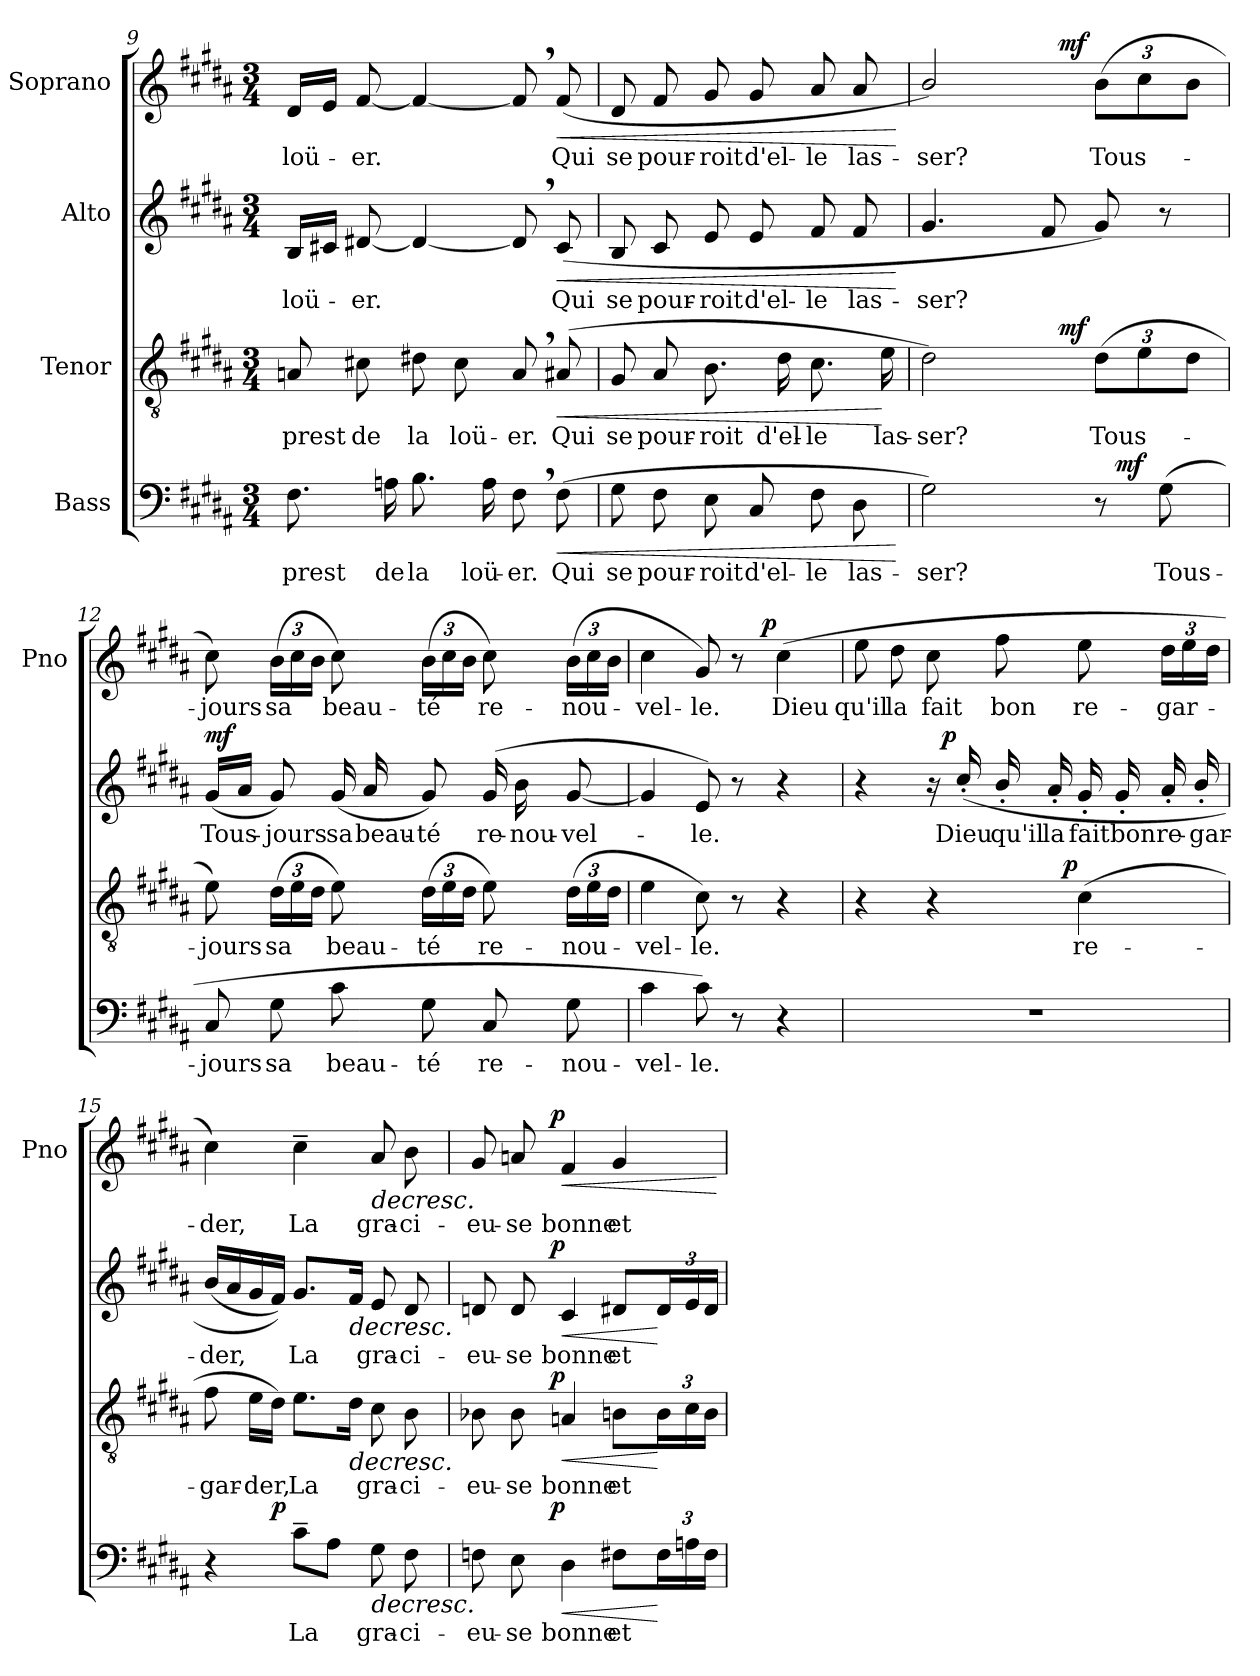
**kern	**text	**dynam	**kern	**text	**dynam	**kern	**text	**dynam	**kern	**text	**dynam
*part4	*part4	*part4	*part3	*part3	*part3	*part2	*part2	*part2	*part1	*part1	*part1
*staff4	*staff4	*staff4	*staff3	*staff3	*staff3	*staff2	*staff2	*staff2	*staff1	*staff1	*staff1
*I"Bass	*	*	*I"Tenor	*	*	*I"Alto	*	*	*I"Soprano	*	*
*	*	*	*	*	*	*	*	*	*I'Pno	*	*
*clefF4	*	*	*clefGv2	*	*	*clefG2	*	*	*clefG2	*	*
*k[f#c#g#d#a#]	*	*	*k[f#c#g#d#a#]	*	*	*k[f#c#g#d#a#]	*	*	*k[f#c#g#d#a#]	*	*
*B:	*	*	*B:	*	*	*B:	*	*	*B:	*	*
*M3/4	*	*	*M3/4	*	*	*M3/4	*	*	*M3/4	*	*
=9	=9	=9	=9	=9	=9	=9	=9	=9	=9	=9	=9
8.F#\	prest	.	8An/	prest	.	16B/LL	loü-	.	16d#/LL	loü-	.
.	.	.	.	.	.	16c#X/JJ	.	.	16e/JJ	.	.
.	.	.	8c#X\	de	.	[8d#X/	-er.	.	[8f#/	-er.	.
16An\	de	.	.	.	.	.	.	.	.	.	.
8.B\	la	.	8d#X\	la	.	4d#/_	.	.	4f#/_	.	.
.	.	.	8c#\	loü-	.	.	.	.	.	.	.
16A\	loü-	.	.	.	.	.	.	.	.	.	.
8F#,>\	-er.	.	8A,>/	-er.	.	8d#,>/]	.	.	8f#,>/]	.	.
!	!	!LO:HP:b	!	!	!LO:HP:b	!	!	!LO:HP:b	!	!	!LO:HP:b
(8F#\	Qui	<	(8A#X/	Qui	<	(8c#/	Qui	<	(8f#/	Qui	<
!!LO:PB:g=z
=10	=10	=10	=10	=10	=10	=10	=10	=10	=10	=10	=10
8G#\	se	.	8G#/	se	.	8B/	se	.	8d#/	se	.
8F#\	pour-	.	8A#/	pour-	.	8c#/	pour-	.	8f#/	pour-	.
8E\	-roit	.	8.B\	-roit	.	8e/	-roit	.	8g#/	-roit	.
8C#/	d'el-	.	.	.	.	8e/	d'el-	.	8g#/	d'el-	.
.	.	.	16d#\	d'el-	.	.	.	.	.	.	.
8F#\	-le	.	8.c#\	-le	.	8f#/	-le	.	8a#/	-le	.
8D#\	las-	.	.	.	.	8f#/	las-	.	8a#/	las-	.
.	.	.	16e\	las-	[	.	.	.	.	.	.
.	.	[	.	.	.	.	.	[	.	.	[
=11	=11	=11	=11	=11	=11	=11	=11	=11	=11	=11	=11
*^	*	*	*^	*	*	*	*	*	*^	*	*
2G#\)	3ryy	-ser?	.	2d#\)	4ryy	-ser?	.	4.g#/	-ser?	.	2b/)	4ryy	-ser?	.
.	.	.	.	.	8ryy	.	.	.	.	.	.	8ryy	.	.
.	6ryy	.	.	.	.	.	.	.	.	.	.	.	.	.
.	.	.	.	.	32ryy	.	.	8f#/	.	.	.	32ryy	.	.
!	!	!	!	!	!	!	!LO:DY:a	!	!	!	!	!	!	!LO:DY:a
.	.	.	.	.	4ryy	.	mf	.	.	.	.	4ryy	.	mf
8r	24ryy	.	.	(12d#\L	.	Tous-	.	8g#/)	.	.	(12b\L	.	Tous-	.
!	!	!	!LO:DY:a	!	!	!	!	!	!	!	!	!	!	!
.	6ryy	.	mf	.	.	.	.	.	.	.	.	.	.	.
.	.	.	.	12e\	.	.	.	.	.	.	12cc#\	.	.	.
(8G#\	.	Tous-	.	.	.	.	.	8r	.	.	.	.	.	.
.	.	.	.	.	16.ryy	.	.	.	.	.	.	16.ryy	.	.
.	.	.	.	12d#\J	.	.	.	.	.	.	12b\J	.	.	.
.	24ryy	.	.	.	.	.	.	.	.	.	.	.	.	.
=12	=12	=12	=12	=12	=12	=12	=12	=12	=12	=12	=12	=12	=12	=12
!	!	!	!	!	!	!	!	!	!	!LO:DY:a	!	!	!	!
*v	*v	*	*	*	*	*	*	*	*	*	*v	*v	*	*
*	*	*	*v	*v	*	*	*	*	*	*	*	*
8C#/	-jours	.	8e\)	-jours	.	(16g#/LL	Tous-	mf	8cc#\)	-jours	.
.	.	.	.	.	.	16a#/JJ	.	.	.	.	.
8G#\	sa	.	(24d#\LL	sa	.	8g#/)	-jours	.	(24b\LL	sa	.
.	.	.	24e\	.	.	.	.	.	24cc#\	.	.
.	.	.	24d#\JJ	.	.	.	.	.	24b\JJ	.	.
8c#\	beau-	.	8e\)	beau-	.	(16g#/	sa	.	8cc#\)	beau-	.
.	.	.	.	.	.	16a#/	beau-	.	.	.	.
8G#\	-té	.	(24d#\LL	-té	.	8g#/)	-té	.	(24b\LL	-té	.
.	.	.	24e\	.	.	.	.	.	24cc#\	.	.
.	.	.	24d#\JJ	.	.	.	.	.	24b\JJ	.	.
8C#/	re-	.	8e\)	re-	.	(16g#/	re-	.	8cc#\)	re-	.
.	.	.	.	.	.	16b\	-nou-	.	.	.	.
8G#\	-nou-	.	(24d#\LL	-nou-	.	[8g#/	-vel-	.	(24b\LL	-nou-	.
.	.	.	24e\	.	.	.	.	.	24cc#\	.	.
.	.	.	24d#\JJ	.	.	.	.	.	24b\JJ	.	.
!!LO:LB:g=z
=13	=13	=13	=13	=13	=13	=13	=13	=13	=13	=13	=13
*	*	*	*	*	*	*	*	*	*^	*	*
4c#\	-vel-	.	4e\	-vel-	.	4g#/]	.	.	4cc#\	4...ryy	-vel-	.
8c#\)	-le.	.	8c#\)	-le.	.	8e/)	-le.	.	8g#/)	.	-le.	.
8r	.	.	8r	.	.	8r	.	.	8r	.	.	.
!	!	!	!	!	!	!	!	!	!	!	!	!LO:DY:a
.	.	.	.	.	.	.	.	.	.	4ryy	.	p
4r	.	.	4r	.	.	4r	.	.	(4cc#\	.	Dieu	.
.	.	.	.	.	.	.	.	.	.	32ryy	.	.
*	*	*	*	*	*	*	*	*	*v	*v	*	*
=14	=14	=14	=14	=14	=14	=14	=14	=14	=14	=14	=14
*	*	*	*^	*	*	*^	*	*	*	*	*
2.r	.	.	4r	4...ryy	.	.	4r	4ryy	.	.	8ee\	qu'il	.
.	.	.	.	.	.	.	.	.	.	.	8dd#\	la	.
.	.	.	4r	.	.	.	16r	32ryy	.	.	8cc#\	fait	.
!	!	!	!	!	!	!	!	!	!	!LO:DY:a	!	!	!
.	.	.	.	.	.	.	.	4...ryy	.	p	.	.	.
.	.	.	.	.	.	.	(16cc#'</	.	Dieu	.	.	.	.
.	.	.	.	.	.	.	16b'</	.	qu'il	.	8ff#\	bon	.
.	.	.	.	.	.	.	16a#'</	.	la	.	.	.	.
!	!	!	!	!	!	!LO:DY:a	!	!	!	!	!	!	!
.	.	.	.	4ryy	.	p	.	.	.	.	.	.	.
.	.	.	(4c#\	.	re-	.	16g#'</	.	fait	.	8ee\	re-	.
.	.	.	.	.	.	.	16g#'</	.	bon	.	.	.	.
.	.	.	.	.	.	.	16a#'</	.	re-	.	24dd#\LL	-gar-	.
.	.	.	.	.	.	.	.	.	.	.	24ee\	.	.
.	.	.	.	.	.	.	16b'</	.	-gar-	.	.	.	.
.	.	.	.	.	.	.	.	.	.	.	24dd#\JJ	.	.
.	.	.	.	32ryy	.	.	.	.	.	.	.	.	.
*	*	*	*v	*v	*	*	*	*	*	*	*	*	*
*	*	*	*	*	*	*v	*v	*	*	*	*	*
=15	=15	=15	=15	=15	=15	=15	=15	=15	=15	=15	=15
*^	*	*	*	*	*	*	*	*	*	*	*
4r	8.ryy	.	.	8f#\	-gar-	.	(16b/LL	-der,	.	4cc#\)	-der,	.
.	.	.	.	.	.	.	16a#/	.	.	.	.	.
.	.	.	.	16e\LL	-der,	.	16g#/	.	.	.	.	.
!	!	!	!LO:DY:a	!	!	!	!	!	!	!	!	!
.	2ryy	.	p	16d#\JJ)	.	.	16f#/JJ))	.	.	.	.	.
8c#~>\L	.	La	.	8.e\L	La	.	8.g#/L	La	.	4cc#~>\	La	.
8A#\J	.	.	.	.	.	.	.	.	.	.	.	.
!	!	!	!	!	!	!LO:HP:b	!	!	!LO:HP:b	!	!	!
.	.	.	.	16d#\Jk	.	>	16f#/Jk	.	>	.	.	.
!	!	!	!LO:HP:b	!	!	!	!	!	!	!	!	!LO:HP:b
8G#\	.	gra-	>	8c#\	gra-	.	8e/	gra-	.	8a#/	gra-	>
8F#\	.	-ci-	.	8B\	-ci-	.	8d#/	-ci-	.	8b\	-ci-	.
.	16ryy	.	.	.	.	.	.	.	.	.	.	.
!!LO:LB:g=z
=16	=16	=16	=16	=16	=16	=16	=16	=16	=16	=16	=16	=16
*	*	*	*	*^	*	*	*^	*	*	*^	*	*
8Fn\	6ryy	-eu-	.	8B-X\	6ryy	-eu-	.	8dn/	6ryy	-eu-	.	8g#/	6ryy	-eu-	.
8E\	.	-se	.	8B-\	.	-se	.	8d/	.	-se	.	8an/	.	-se	.
.	24.ryy	.	.	.	24.ryy	.	.	.	24.ryy	.	.	.	24.ryy	.	.
!	!	!	!LO:DY:a	!	!	!	!LO:DY:a	!	!	!	!LO:DY:a	!	!	!	!LO:DY:a
.	3ryy	.	p	.	3ryy	.	p	.	3ryy	.	p	.	3ryy	.	p
!	!	!	!LO:HP:n=1:b	!	!	!	!LO:HP:n=1:b	!	!	!	!LO:HP:n=1:b	!	!	!	!LO:HP:n=1:b
4D#\	.	bonne	] <	4An/	.	bonne	] <	4c#/	.	bonne	] <	4f#/	.	bonne	] <
8F#X\L	.	et	.	8Bn\L	.	et	.	8d#X/L	.	et	.	4g#/	.	et	.
.	6ryy	.	.	.	6ryy	.	.	.	6ryy	.	.	.	6ryy	.	.
24F#\L	.	.	[	24B\L	.	.	[	24d#/L	.	.	[	.	.	.	.
24An\	.	.	.	24c#\	.	.	.	24e/	.	.	.	.	.	.	.
24F#\JJ	.	.	.	24B\JJ	.	.	.	24d#/JJ	.	.	.	.	.	.	.
.	48ryy	.	.	.	48ryy	.	.	.	48ryy	.	.	.	48ryy	.	.
.	.	.	.	.	.	.	.	.	.	.	.	.	.	.	[
*v	*v	*	*	*	*	*	*	*v	*v	*	*	*v	*v	*	*
*	*	*	*v	*v	*	*	*	*	*	*	*	*
=	=	=	=	=	=	=	=	=	=	=	=
*-	*-	*-	*-	*-	*-	*-	*-	*-	*-	*-	*-
